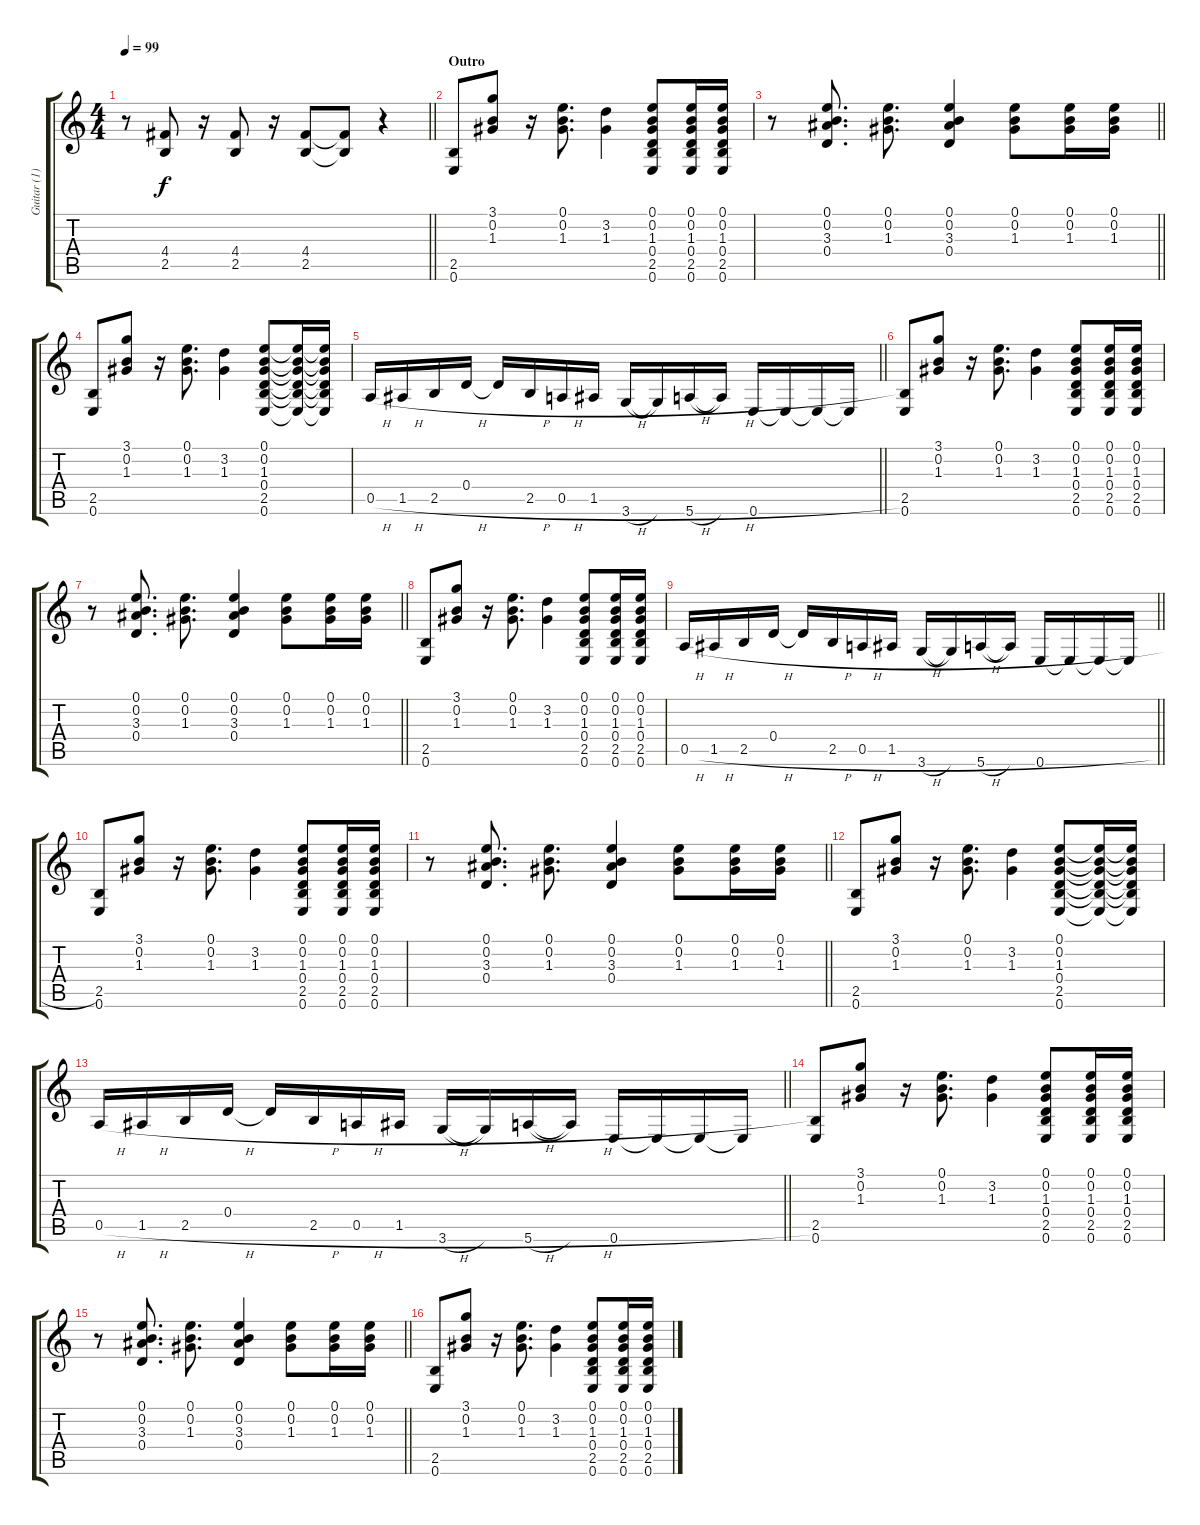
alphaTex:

\track ("Guitar (1)" "Guitar (1)") {instrument acousticguitarsteel}
\staff {score tabs}
\tuning (E4 B3 G3 D3 A2 E2) {hide}
\ts (4 4)
\tempo 99
\clef g2
\barLineRight lightlight
\ks c
r.8{dy f} (4.4 2.5).8 r.16 (4.4 2.5).8 r.16 (4.4 2.5).8 (4.4{t} 2.5{t}).8 r.4 |
\section ("" "Outro")
(2.5 0.6).8 (3.1 0.2 1.3).8 r.16 (0.1 0.2 1.3).8{d} (3.2 1.3).4 (0.1 0.2 1.3 0.4 2.5 0.6).8 (0.1 0.2 1.3 0.4 2.5 0.6).16 (0.1 0.2 1.3 0.4 2.5 0.6).16 |
\barLineRight lightlight
r.8 (0.1 0.2 3.3 0.4).8{d} (0.1 0.2 1.3).8{d} (0.1 0.2 3.3 0.4).4 (0.1 0.2 1.3).8 (0.1 0.2 1.3).16 (0.1 0.2 1.3).16 |
(2.5 0.6).8 (3.1 0.2 1.3).8 r.16 (0.1 0.2 1.3).8{d} (3.2 1.3).4 (0.1 0.2 1.3 0.4 2.5 0.6).8 (0.1{t} 0.2{t} 1.3{t} 0.4{t} 2.5{t} 0.6{t}).16 (0.1{t} 0.2{t} 1.3{t} 0.4{t} 2.5{t} 0.6{t}).16 |
\barLineRight lightlight
0.5{h}.16 1.5{h}.16 2.5{h}.16 0.4.16 0.4{t}.16 2.5{h}.16 0.5{h}.16 1.5{h}.16 3.6{h}.16 3.6{t}.16 5.6{h}.16 5.6{t}.16 0.6.16 0.6{t}.16 0.6{t}.16 0.6{t}.16 |
(2.5 0.6).8 (3.1 0.2 1.3).8 r.16 (0.1 0.2 1.3).8{d} (3.2 1.3).4 (0.1 0.2 1.3 0.4 2.5 0.6).8 (0.1 0.2 1.3 0.4 2.5 0.6).16 (0.1 0.2 1.3 0.4 2.5 0.6).16 |
\barLineRight lightlight
r.8 (0.1 0.2 3.3 0.4).8{d} (0.1 0.2 1.3).8{d} (0.1 0.2 3.3 0.4).4 (0.1 0.2 1.3).8 (0.1 0.2 1.3).16 (0.1 0.2 1.3).16 |
(2.5 0.6).8 (3.1 0.2 1.3).8 r.16 (0.1 0.2 1.3).8{d} (3.2 1.3).4 (0.1 0.2 1.3 0.4 2.5 0.6).8 (0.1 0.2 1.3 0.4 2.5 0.6).16 (0.1 0.2 1.3 0.4 2.5 0.6).16 |
\barLineRight lightlight
0.5{h}.16 1.5{h}.16 2.5{h}.16 0.4.16 0.4{t}.16 2.5{h}.16 0.5{h}.16 1.5{h}.16 3.6{h}.16 3.6{t}.16 5.6{h}.16 5.6{t}.16 0.6.16 0.6{t}.16 0.6{t}.16 0.6{t}.16 |
(2.5 0.6).8 (3.1 0.2 1.3).8 r.16 (0.1 0.2 1.3).8{d} (3.2 1.3).4 (0.1 0.2 1.3 0.4 2.5 0.6).8 (0.1 0.2 1.3 0.4 2.5 0.6).16 (0.1 0.2 1.3 0.4 2.5 0.6).16 |
\barLineRight lightlight
r.8 (0.1 0.2 3.3 0.4).8{d} (0.1 0.2 1.3).8{d} (0.1 0.2 3.3 0.4).4 (0.1 0.2 1.3).8 (0.1 0.2 1.3).16 (0.1 0.2 1.3).16 |
(2.5 0.6).8 (3.1 0.2 1.3).8 r.16 (0.1 0.2 1.3).8{d} (3.2 1.3).4 (0.1 0.2 1.3 0.4 2.5 0.6).8 (0.1{t} 0.2{t} 1.3{t} 0.4{t} 2.5{t} 0.6{t}).16 (0.1{t} 0.2{t} 1.3{t} 0.4{t} 2.5{t} 0.6{t}).16 |
\barLineRight lightlight
0.5{h}.16 1.5{h}.16 2.5{h}.16 0.4.16 0.4{t}.16 2.5{h}.16 0.5{h}.16 1.5{h}.16 3.6{h}.16 3.6{t}.16 5.6{h}.16 5.6{t}.16 0.6.16 0.6{t}.16 0.6{t}.16 0.6{t}.16 |
(2.5 0.6).8 (3.1 0.2 1.3).8 r.16 (0.1 0.2 1.3).8{d} (3.2 1.3).4 (0.1 0.2 1.3 0.4 2.5 0.6).8 (0.1 0.2 1.3 0.4 2.5 0.6).16 (0.1 0.2 1.3 0.4 2.5 0.6).16 |
\barLineRight lightlight
r.8 (0.1 0.2 3.3 0.4).8{d} (0.1 0.2 1.3).8{d} (0.1 0.2 3.3 0.4).4 (0.1 0.2 1.3).8 (0.1 0.2 1.3).16 (0.1 0.2 1.3).16 |
(2.5 0.6).8 (3.1 0.2 1.3).8 r.16 (0.1 0.2 1.3).8{d} (3.2 1.3).4 (0.1 0.2 1.3 0.4 2.5 0.6).8 (0.1 0.2 1.3 0.4 2.5 0.6).16 (0.1 0.2 1.3 0.4 2.5 0.6).16
